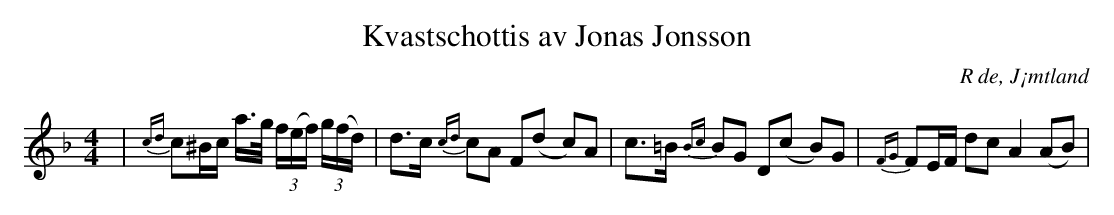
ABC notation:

X:1
T:Kvastschottis av Jonas Jonsson
O:R de, J¡mtland
M:4/4
L:1/16
K:F
| {cd}c2^Bc a>g (3f(ef) (3g(fd) | d2>c2 {cd}c2A2 F2(d2- c2)A2 | c2>=B2 {Bc}B2G2 D2(c2- B2)G2 | {FG}F2EF d2c2 A4 (A2B2) |
